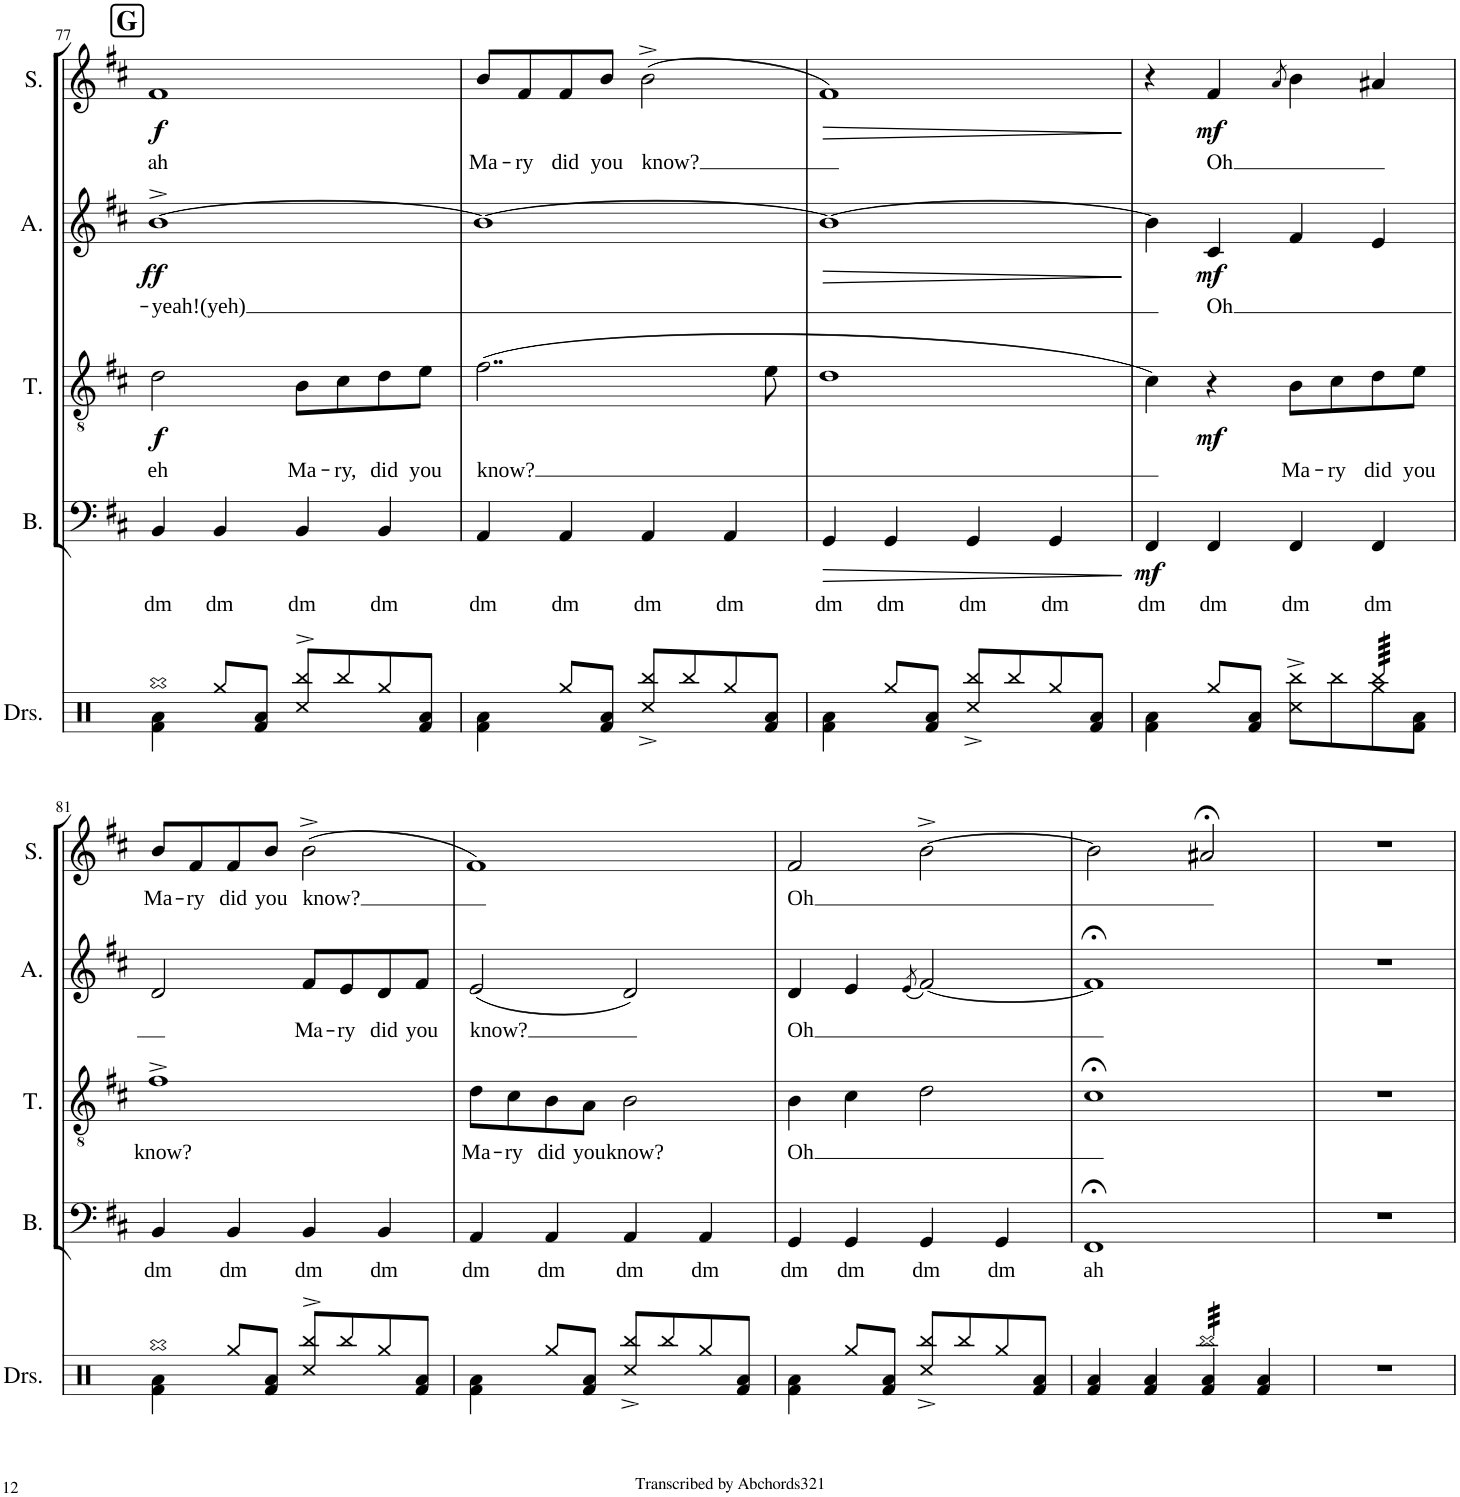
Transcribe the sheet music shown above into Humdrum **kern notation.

**kern	**text	**dynam	**kern	**text	**dynam	**kern	**text	**dynam	**kern	**text	**dynam
*part4	*part4	*part4	*part3	*part3	*part3	*part2	*part2	*part2	*part1	*part1	*part1
*staff4	*staff4	*staff4	*staff3	*staff3	*staff3	*staff2	*staff2	*staff2	*staff1	*staff1	*staff1
*I"Bass	*	*	*I"Tenor	*	*	*I"Alto	*	*	*I"Soprano	*	*
*I'B.	*	*	*I'T.	*	*	*I'A.	*	*	*I'S.	*	*
!!LO:PB:g=z
*clefF4	*	*	*clefGv2	*	*	*clefG2	*	*	*clefG2	*	*
*k[f#c#]	*	*	*k[f#c#]	*	*	*k[f#c#]	*	*	*k[f#c#]	*	*
*M4/4	*	*	*M4/4	*	*	*M4/4	*	*	*M4/4	*	*
!!LO:REH:place=s1:a:B:cj:fs=14:t=G
=77	=77	=77	=77	=77	=77	=77	=77	=77	=77	=77	=77
!	!LO:LY:b	!	!	!LO:LY:b	!LO:DY:b	!	!LO:LY:b	!LO:DY:b	!	!LO:LY:b	!LO:DY:b
4BB/	dm	.	2d\	eh	f	[1b^	-yeah!(yeh)	ff	1f#	ah	f
!	!LO:LY:b	!	!	!	!	!	!	!	!	!	!
4BB/	dm	.	.	.	.	.	.	.	.	.	.
!	!LO:LY:b	!	!	!LO:LY:b	!	!	!	!	!	!	!
4BB/	dm	.	8B\L	Ma-	.	.	.	.	.	.	.
!	!	!	!	!LO:LY:b	!	!	!	!	!	!	!
.	.	.	8c#\	-ry,	.	.	.	.	.	.	.
!	!LO:LY:b	!	!	!LO:LY:b	!	!	!	!	!	!	!
4BB/	dm	.	8d\	did	.	.	.	.	.	.	.
!	!	!	!	!LO:LY:b	!	!	!	!	!	!	!
.	.	.	8e\J	you	.	.	.	.	.	.	.
=78	=78	=78	=78	=78	=78	=78	=78	=78	=78	=78	=78
!	!LO:LY:b	!	!	!LO:LY:b	!	!	!	!	!	!LO:LY:b	!
4AA/	dm	.	(2..f#\	-know?	.	1b_	.	.	8b/L	Ma-	.
!	!	!	!	!	!	!	!	!	!	!LO:LY:b	!
.	.	.	.	.	.	.	.	.	8f#/	-ry	.
!	!LO:LY:b	!	!	!	!	!	!	!	!	!LO:LY:b	!
4AA/	dm	.	.	.	.	.	.	.	8f#/	did	.
!	!	!	!	!	!	!	!	!	!	!LO:LY:b	!
.	.	.	.	.	.	.	.	.	8b/J	you	.
!	!LO:LY:b	!	!	!	!	!	!	!	!	!LO:LY:b	!
4AA/	dm	.	.	.	.	.	.	.	(2b^\	know?	.
!	!LO:LY:b	!	!	!	!	!	!	!	!	!	!
4AA/	dm	.	.	.	.	.	.	.	.	.	.
.	.	.	8e\	.	.	.	.	.	.	.	.
=79	=79	=79	=79	=79	=79	=79	=79	=79	=79	=79	=79
!	!LO:LY:b	!LO:HP:b	!	!	!	!	!	!LO:HP:b	!	!	!LO:HP:b
4GG/	dm	>	1d	.	.	1b_	.	>	1f#)	.	>
!	!LO:LY:b	!	!	!	!	!	!	!	!	!	!
4GG/	dm	.	.	.	.	.	.	.	.	.	.
!	!LO:LY:b	!	!	!	!	!	!	!	!	!	!
4GG/	dm	.	.	.	.	.	.	.	.	.	.
!	!LO:LY:b	!	!	!	!	!	!	!	!	!	!
4GG/	dm	.	.	.	.	.	.	.	.	.	.
.	.	]	.	.	.	.	.	]	.	.	]
=80	=80	=80	=80	=80	=80	=80	=80	=80	=80	=80	=80
!	!LO:LY:b	!LO:DY:b	!	!	!	!	!	!	!	!	!
4FF#/	dm	mf	4c#\)	.	.	4b\]	.	.	4r	.	.
!	!LO:LY:b	!	!	!	!LO:DY:b	!	!LO:LY:b	!LO:DY:b	!	!LO:LY:b	!LO:DY:b
4FF#/	dm	.	4r	.	mf	4c#/	Oh	mf	4f#/	Oh	mf
.	.	.	.	.	.	.	.	.	8qa/	.	.
!	!LO:LY:b	!	!	!LO:LY:b	!	!	!	!	!	!	!
4FF#/	dm	.	8B\L	Ma-	.	4f#/	.	.	4b\	.	.
!	!	!	!	!LO:LY:b	!	!	!	!	!	!	!
.	.	.	8c#\	-ry	.	.	.	.	.	.	.
!	!LO:LY:b	!	!	!LO:LY:b	!	!	!	!	!	!	!
4FF#/	dm	.	8d\	did	.	4e/	.	.	4a#X/	.	.
!	!	!	!	!LO:LY:b	!	!	!	!	!	!	!
.	.	.	8e\J	you	.	.	.	.	.	.	.
!!LO:LB:g=z
=81	=81	=81	=81	=81	=81	=81	=81	=81	=81	=81	=81
!	!LO:LY:b	!	!	!LO:LY:b	!	!	!	!	!	!LO:LY:b	!
4BB/	dm	.	1f#^	know?	.	2d/	.	.	8b/L	Ma-	.
!	!	!	!	!	!	!	!	!	!	!LO:LY:b	!
.	.	.	.	.	.	.	.	.	8f#/	-ry	.
!	!LO:LY:b	!	!	!	!	!	!	!	!	!LO:LY:b	!
4BB/	dm	.	.	.	.	.	.	.	8f#/	did	.
!	!	!	!	!	!	!	!	!	!	!LO:LY:b	!
.	.	.	.	.	.	.	.	.	8b/J	you	.
!	!LO:LY:b	!	!	!	!	!	!LO:LY:b	!	!	!LO:LY:b	!
4BB/	dm	.	.	.	.	8f#/L	Ma-	.	(2b^\	know?	.
!	!	!	!	!	!	!	!LO:LY:b	!	!	!	!
.	.	.	.	.	.	8e/	-ry	.	.	.	.
!	!LO:LY:b	!	!	!	!	!	!LO:LY:b	!	!	!	!
4BB/	dm	.	.	.	.	8d/	did	.	.	.	.
!	!	!	!	!	!	!	!LO:LY:b	!	!	!	!
.	.	.	.	.	.	8f#/J	you	.	.	.	.
=82	=82	=82	=82	=82	=82	=82	=82	=82	=82	=82	=82
!	!LO:LY:b	!	!	!LO:LY:b	!	!	!LO:LY:b	!	!	!	!
4AA/	dm	.	8d\L	Ma-	.	(2e/	know?	.	1f#)	.	.
!	!	!	!	!LO:LY:b	!	!	!	!	!	!	!
.	.	.	8c#\	-ry	.	.	.	.	.	.	.
!	!LO:LY:b	!	!	!LO:LY:b	!	!	!	!	!	!	!
4AA/	dm	.	8B\	did	.	.	.	.	.	.	.
!	!	!	!	!LO:LY:b	!	!	!	!	!	!	!
.	.	.	8A\J	you	.	.	.	.	.	.	.
!	!LO:LY:b	!	!	!LO:LY:b	!	!	!	!	!	!	!
4AA/	dm	.	2B\	know?	.	2d/)	.	.	.	.	.
!	!LO:LY:b	!	!	!	!	!	!	!	!	!	!
4AA/	dm	.	.	.	.	.	.	.	.	.	.
=83	=83	=83	=83	=83	=83	=83	=83	=83	=83	=83	=83
!	!LO:LY:b	!	!	!LO:LY:b	!	!	!LO:LY:b	!	!	!LO:LY:b	!
4GG/	dm	.	4B\	Oh	.	4d/	Oh	.	2f#/	Oh	.
!	!LO:LY:b	!	!	!	!	!	!	!	!	!	!
4GG/	dm	.	4c#\	.	.	4e/	.	.	.	.	.
.	.	.	.	.	.	(8qe/	.	.	.	.	.
!	!LO:LY:b	!	!	!	!	!	!	!	!	!	!
4GG/	dm	.	2d\	.	.	[2f#/)	.	.	[2b^\	.	.
!	!LO:LY:b	!	!	!	!	!	!	!	!	!	!
4GG/	dm	.	.	.	.	.	.	.	.	.	.
=84	=84	=84	=84	=84	=84	=84	=84	=84	=84	=84	=84
!	!LO:LY:b	!	!	!	!	!	!	!	!	!	!
1FF#;<	ah	.	1c#;<	.	.	1f#;<]	.	.	2b\]	.	.
.	.	.	.	.	.	.	.	.	2a#X;</	.	.
=85	=85	=85	=85	=85	=85	=85	=85	=85	=85	=85	=85
1r	.	.	1r	.	.	1r	.	.	1r	.	.
=	=	=	=	=	=	=	=	=	=	=	=
*-	*-	*-	*-	*-	*-	*-	*-	*-	*-	*-	*-
